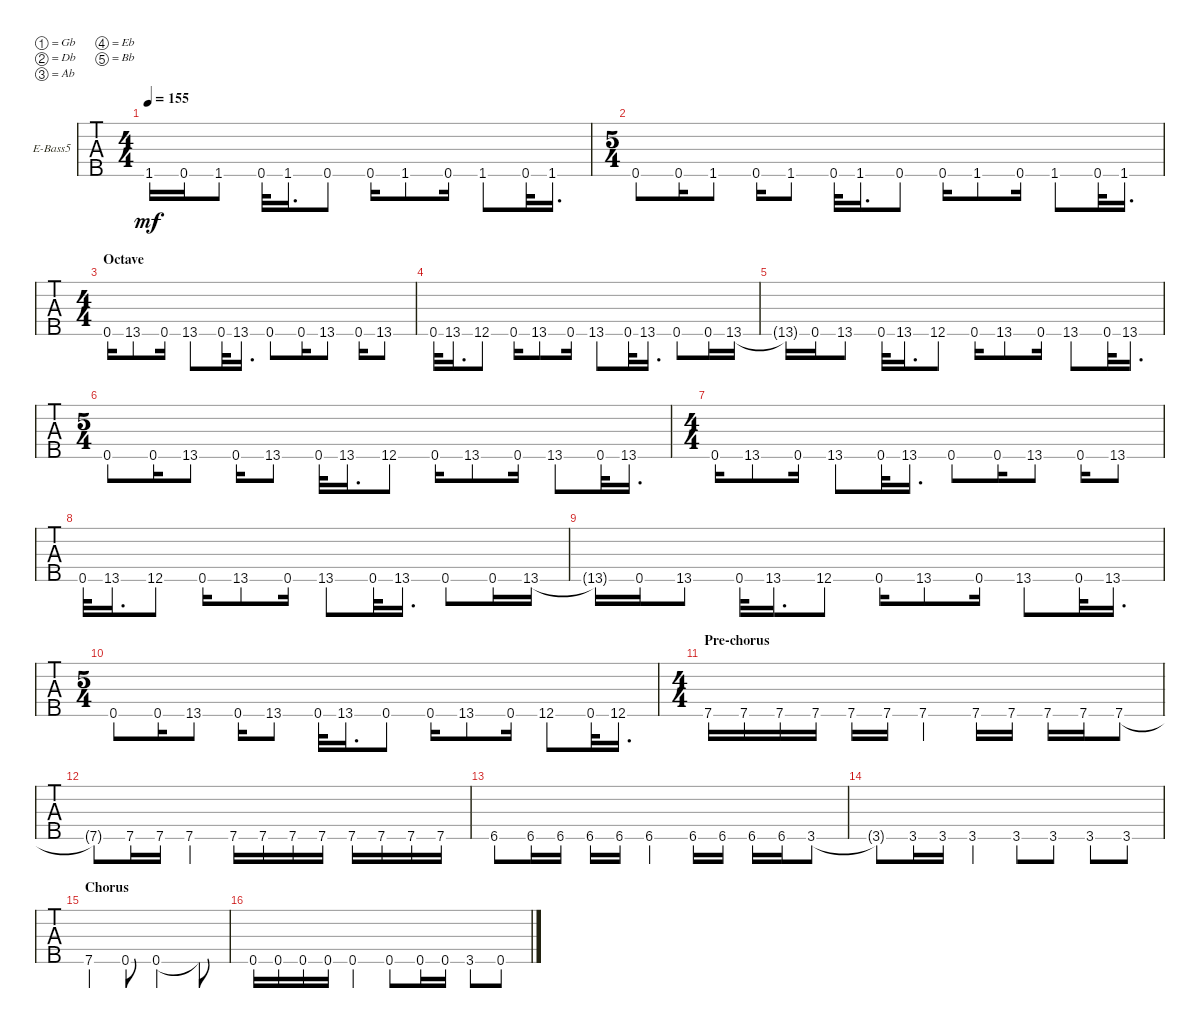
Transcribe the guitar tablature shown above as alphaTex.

\defaultSystemsLayout 4
\bracketExtendMode groupsimilarinstruments
\firstSystemTrackNameOrientation horizontal
\otherSystemsTrackNameOrientation horizontal
\track ("Pat Kavanagh" "E-Bass5") {instrument electricbassfinger}
\staff {tabs}
\tuning (Gb2 Db2 Ab1 Eb1 Bb0)
\ts (4 4)
\tempo 155
\clef g2
\ks c
1.5{t}.16{dy mf} 0.5.16 1.5.8 0.5.32 1.5.16{d} 0.5.8 0.5.16 1.5.8 0.5.16 1.5.8 0.5.32 1.5.16{d} |
\ts (5 4)
0.5.8 0.5.16 1.5.8 0.5.16 1.5.8 0.5.32 1.5.16{d} 0.5.8 0.5.16 1.5.8 0.5.16 1.5.8 0.5.32 1.5.16{d} |
\ts (4 4)
\section ("" "Octave")
0.5.16 13.5.8 0.5.16 13.5.8 0.5.32 13.5.16{d} 0.5.8 0.5.16 13.5.8 0.5.16 13.5.8 |
0.5.32 13.5.16{d} 12.5.8 0.5.16 13.5.8 0.5.16 13.5.8 0.5.32 13.5.16{d} 0.5.8 0.5.16 13.5.16 |
13.5{t}.16 0.5.16 13.5.8 0.5.32 13.5.16{d} 12.5.8 0.5.16 13.5.8 0.5.16 13.5.8 0.5.32 13.5.16{d} |
\ts (5 4)
0.5.8 0.5.16 13.5.8 0.5.16 13.5.8 0.5.32 13.5.16{d} 12.5.8 0.5.16 13.5.8 0.5.16 13.5.8 0.5.32 13.5.16{d} |
\ts (4 4)
0.5.16 13.5.8 0.5.16 13.5.8 0.5.32 13.5.16{d} 0.5.8 0.5.16 13.5.8 0.5.16 13.5.8 |
0.5.32 13.5.16{d} 12.5.8 0.5.16 13.5.8 0.5.16 13.5.8 0.5.32 13.5.16{d} 0.5.8 0.5.16 13.5.16 |
13.5{t}.16 0.5.16 13.5.8 0.5.32 13.5.16{d} 12.5.8 0.5.16 13.5.8 0.5.16 13.5.8 0.5.32 13.5.16{d} |
\ts (5 4)
0.5.8 0.5.16 13.5.8 0.5.16 13.5.8 0.5.32 13.5.16{d} 0.5.8 0.5.16 13.5.8 0.5.16 12.5.8 0.5.32 12.5.16{d} |
\ts (4 4)
\section ("" "Pre-chorus")
7.5.16 7.5.16 7.5.16 7.5.16 7.5.16 7.5.16 7.5.4 7.5.16 7.5.16 7.5.16 7.5.16 7.5.8 |
7.5{t}.8 7.5.16 7.5.16 7.5.4 7.5.16 7.5.16 7.5.16 7.5.16 7.5.16 7.5.16 7.5.16 7.5.16 |
6.5.8 6.5.16 6.5.16 6.5.16 6.5.16 6.5.4 6.5.16 6.5.16 6.5.16 6.5.16 3.5.8 |
3.5{t}.8 3.5.16 3.5.16 3.5.4 3.5.8 3.5.8 3.5.8 3.5.8 |
\section ("" "Chorus")
7.5.4 0.5.8 0.5.2 0.5{t}.8 |
0.5.16 0.5.16 0.5.16 0.5.16 0.5.4 0.5.8 0.5.16 0.5.16 3.5.8 0.5.8
